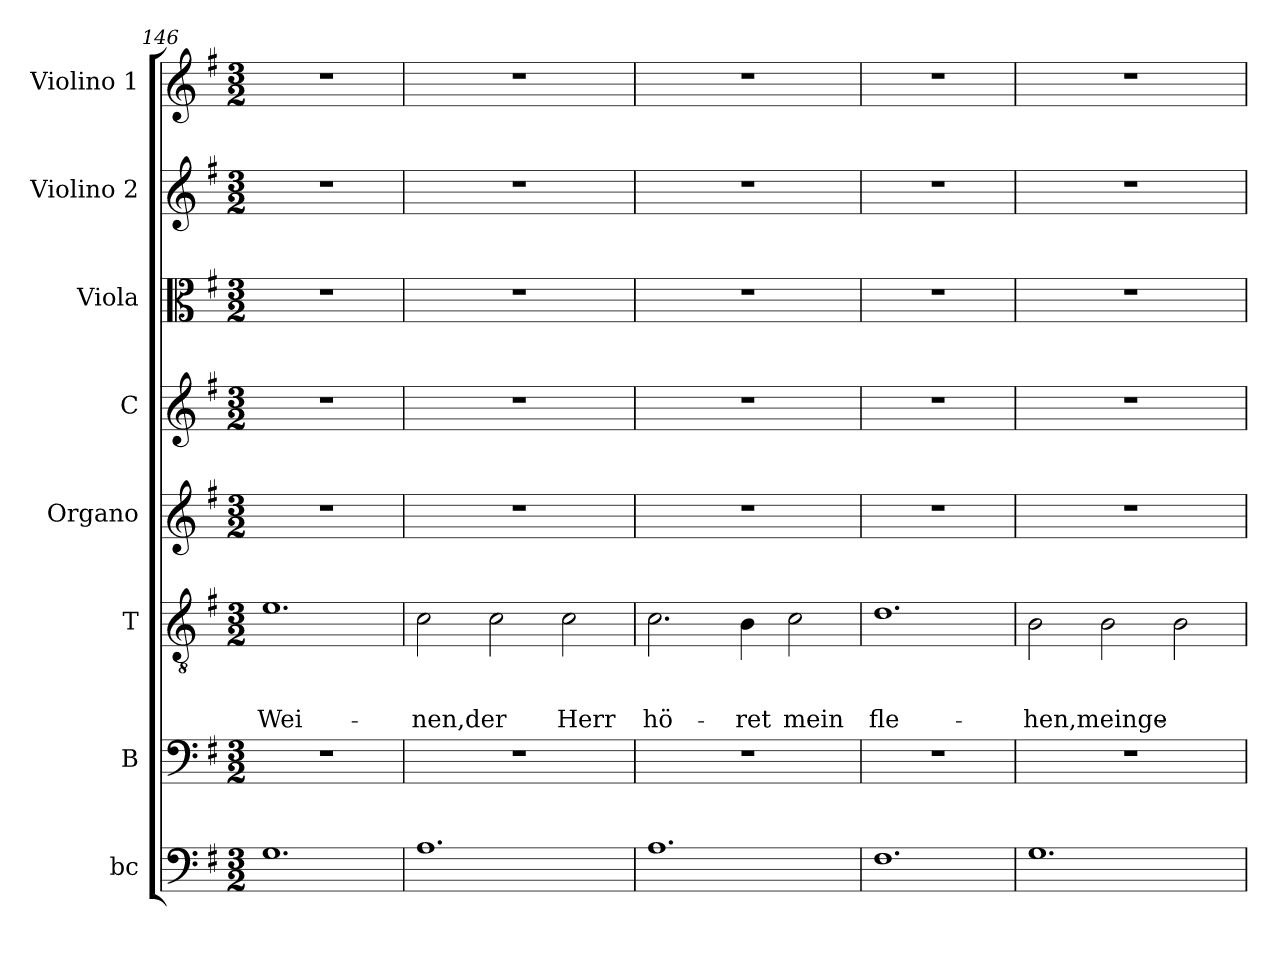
**kern	**kern	**kern	**text	**text	**text	**kern	**kern	**kern	**kern	**kern
*part8	*part7	*part6	*part6	*part6	*part6	*part5	*part4	*part3	*part2	*part1
*staff8	*staff7	*staff6	*staff6	*staff6	*staff6	*staff5	*staff4	*staff3	*staff2	*staff1
*I"bc	*I"B	*I"T	*	*	*	*I"Organo	*I"C	*I"Viola	*I"Violino 2	*I"Violino 1
*	*	*	*	*	*	*	*	*I'Vla	*I'Vl2	*I'Vl1
*clefF4	*clefF4	*clefGv2	*	*	*	*clefG2	*clefG2	*clefC3	*clefG2	*clefG2
*k[f#]	*k[f#]	*k[f#]	*	*	*	*k[f#]	*k[f#]	*k[f#]	*k[f#]	*k[f#]
*G:	*G:	*G:	*	*	*	*G:	*G:	*G:	*G:	*G:
*M3/2	*M3/2	*M3/2	*	*	*	*M3/2	*M3/2	*M3/2	*M3/2	*M3/2
=146	=146	=146	=146	=146	=146	=146	=146	=146	=146	=146
!	!LO:N:vis=1	!	!	!	!LO:LY:b	!LO:N:vis=1	!LO:N:vis=1	!LO:N:vis=1	!LO:N:vis=1	!LO:N:vis=1
1.G	1.r	1.e	.	.	Wei-	1.r	1.r	1.r	1.r	1.r
=147	=147	=147	=147	=147	=147	=147	=147	=147	=147	=147
!	!LO:N:vis=1	!	!	!	!LO:LY:b	!LO:N:vis=1	!LO:N:vis=1	!LO:N:vis=1	!LO:N:vis=1	!LO:N:vis=1
1.A	1.r	2c\	.	.	-nen,der	1.r	1.r	1.r	1.r	1.r
.	.	2c\	.	.	.	.	.	.	.	.
!	!	!	!	!	!LO:LY:b	!	!	!	!	!
.	.	2c\	.	.	Herr	.	.	.	.	.
!!LO:PB:g=z
=148	=148	=148	=148	=148	=148	=148	=148	=148	=148	=148
!	!LO:N:vis=1	!	!	!	!LO:LY:b	!LO:N:vis=1	!LO:N:vis=1	!LO:N:vis=1	!LO:N:vis=1	!LO:N:vis=1
1.A	1.r	2.c\	.	.	hö-	1.r	1.r	1.r	1.r	1.r
!	!	!	!	!	!LO:LY:b:rj	!	!	!	!	!
.	.	4B\	.	.	-ret	.	.	.	.	.
!	!	!	!	!	!LO:LY:b	!	!	!	!	!
.	.	2c\	.	.	mein	.	.	.	.	.
=149	=149	=149	=149	=149	=149	=149	=149	=149	=149	=149
!	!LO:N:vis=1	!	!	!	!LO:LY:b	!LO:N:vis=1	!LO:N:vis=1	!LO:N:vis=1	!LO:N:vis=1	!LO:N:vis=1
1.F#	1.r	1.d	.	.	fle-	1.r	1.r	1.r	1.r	1.r
=150	=150	=150	=150	=150	=150	=150	=150	=150	=150	=150
!	!LO:N:vis=1	!	!	!	!LO:LY:b	!LO:N:vis=1	!LO:N:vis=1	!LO:N:vis=1	!LO:N:vis=1	!LO:N:vis=1
1.G	1.r	2B\	.	.	-hen,meinge-	1.r	1.r	1.r	1.r	1.r
.	.	2B\	.	.	.	.	.	.	.	.
.	.	2B\	.	.	.	.	.	.	.	.
=	=	=	=	=	=	=	=	=	=	=
*-	*-	*-	*-	*-	*-	*-	*-	*-	*-	*-
